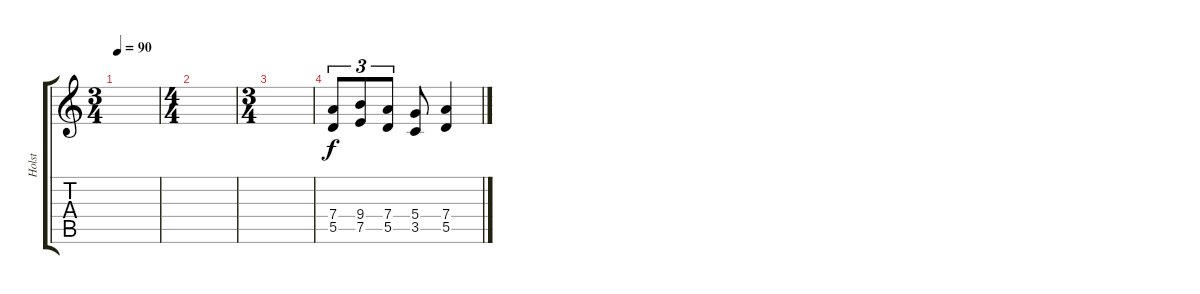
\track ("Holst" "Holst") {instrument distortionguitar}
\staff {score tabs}
\tuning (E4 B3 G3 D3 A2 E2) {hide}
\ts (3 4)
\tempo 90
\clef g2
\ks c
|
\ts (4 4)
|
\ts (3 4)
|
(7.4 5.5).8{tu (3 2)} (9.4 7.5).8{tu (3 2)} (7.4 5.5).8{tu (3 2)} (5.4 3.5).8 (7.4 5.5).4
